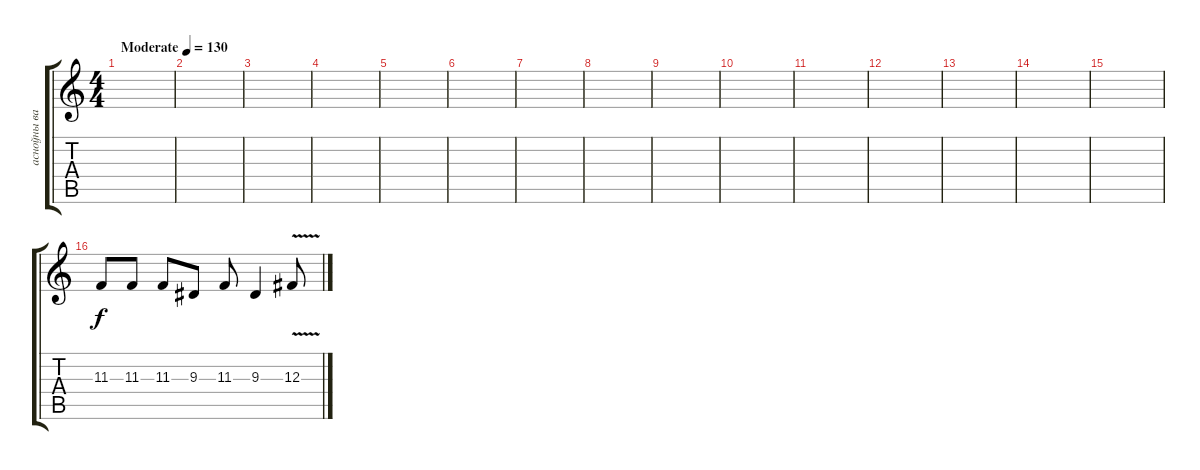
\track ("асноўны вакал Алесь  " "асноўны ва") {instrument lead6voice}
\staff {score tabs}
\tuning (Eb4 Bb3 Gb3 Db3 Ab2 Eb2) {hide}
\ts (4 4)
\tempo (130 "Moderate")
\clef g2
\ks c
|
|
|
|
|
|
|
|
|
|
|
|
|
|
|
11.3.8 11.3.8 11.3.8 9.3.8 11.3.8 9.3.4 12.3{v}.8
